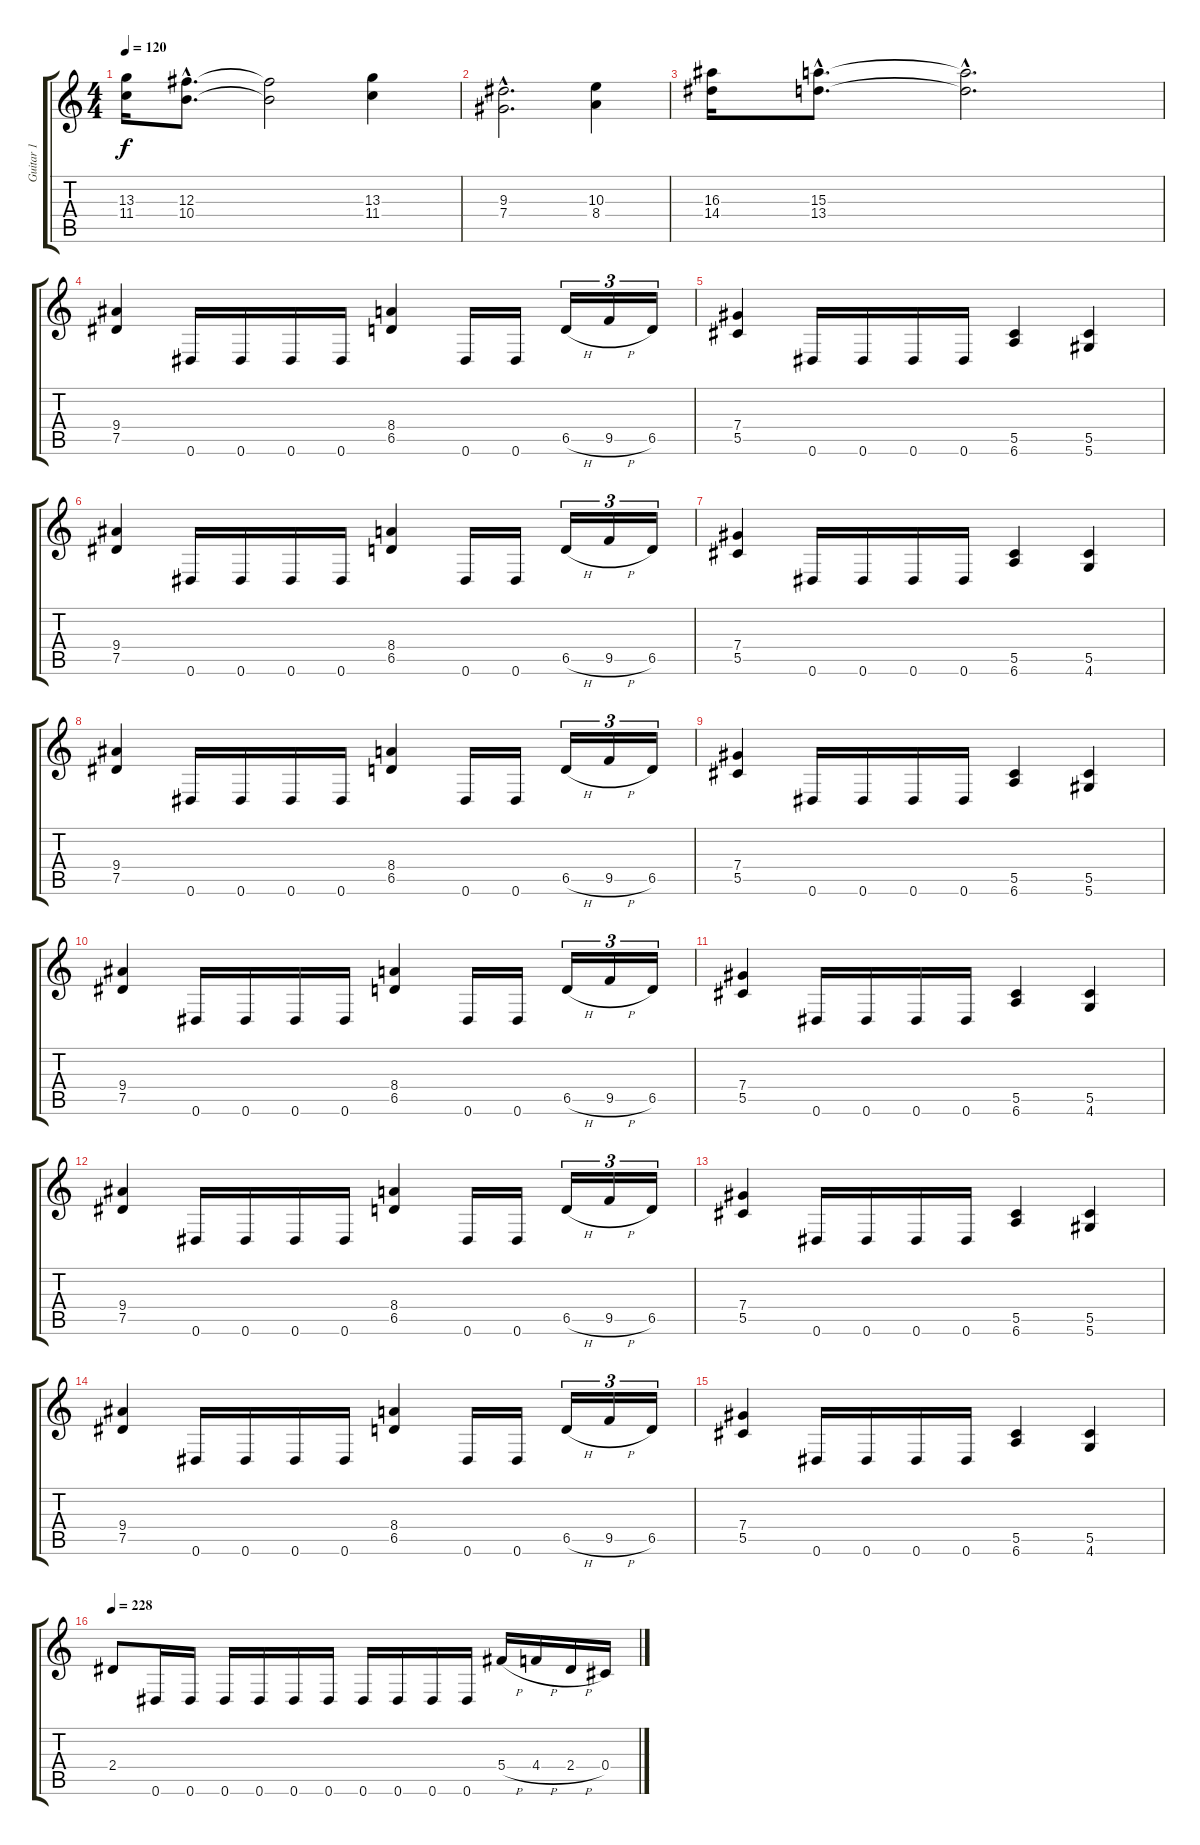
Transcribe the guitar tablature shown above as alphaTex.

\track ("Guitar 1" "Guitar 1") {instrument distortionguitar}
\staff {score tabs}
\tuning (Eb4 Bb3 Gb3 Db3 Ab2 Eb2) {hide}
\ts (4 4)
\tempo 120
\clef g2
\ks c
(13.3 11.4).16{dy f} (12.3{hac} 10.4{hac}).8{d} (12.3{t} 10.4{t}).2 (13.3 11.4).4 |
(9.3{hac} 7.4{hac}).2{d} (10.3 8.4).4 |
(16.3 14.4).16 (15.3{hac} 13.4{hac}).8{d} (15.3{hac t} 13.4{hac t}).2{d} |
(9.4 7.5).4 0.6.16 0.6.16 0.6.16 0.6.16 (8.4 6.5).4 0.6.16 0.6.16 6.5{h}.16{tu (3 2)} 9.5{h}.16{tu (3 2)} 6.5.16{tu (3 2)} |
(7.4 5.5).4 0.6.16 0.6.16 0.6.16 0.6.16 (5.5 6.6).4 (5.5 5.6).4 |
(9.4 7.5).4 0.6.16 0.6.16 0.6.16 0.6.16 (8.4 6.5).4 0.6.16 0.6.16 6.5{h}.16{tu (3 2)} 9.5{h}.16{tu (3 2)} 6.5.16{tu (3 2)} |
(7.4 5.5).4 0.6.16 0.6.16 0.6.16 0.6.16 (5.5 6.6).4 (5.5 4.6).4 |
(9.4 7.5).4 0.6.16 0.6.16 0.6.16 0.6.16 (8.4 6.5).4 0.6.16 0.6.16 6.5{h}.16{tu (3 2)} 9.5{h}.16{tu (3 2)} 6.5.16{tu (3 2)} |
(7.4 5.5).4 0.6.16 0.6.16 0.6.16 0.6.16 (5.5 6.6).4 (5.5 5.6).4 |
(9.4 7.5).4 0.6.16 0.6.16 0.6.16 0.6.16 (8.4 6.5).4 0.6.16 0.6.16 6.5{h}.16{tu (3 2)} 9.5{h}.16{tu (3 2)} 6.5.16{tu (3 2)} |
(7.4 5.5).4 0.6.16 0.6.16 0.6.16 0.6.16 (5.5 6.6).4 (5.5 4.6).4 |
(9.4 7.5).4 0.6.16 0.6.16 0.6.16 0.6.16 (8.4 6.5).4 0.6.16 0.6.16 6.5{h}.16{tu (3 2)} 9.5{h}.16{tu (3 2)} 6.5.16{tu (3 2)} |
(7.4 5.5).4 0.6.16 0.6.16 0.6.16 0.6.16 (5.5 6.6).4 (5.5 5.6).4 |
(9.4 7.5).4 0.6.16 0.6.16 0.6.16 0.6.16 (8.4 6.5).4 0.6.16 0.6.16 6.5{h}.16{tu (3 2)} 9.5{h}.16{tu (3 2)} 6.5.16{tu (3 2)} |
(7.4 5.5).4 0.6.16 0.6.16 0.6.16 0.6.16 (5.5 6.6).4 (5.5 4.6).4 |
\tempo 228
2.4.8 0.6.16 0.6.16 0.6.16 0.6.16 0.6.16 0.6.16 0.6.16 0.6.16 0.6.16 0.6.16 5.4{h}.16 4.4{h}.16 2.4{h}.16 0.4.16
